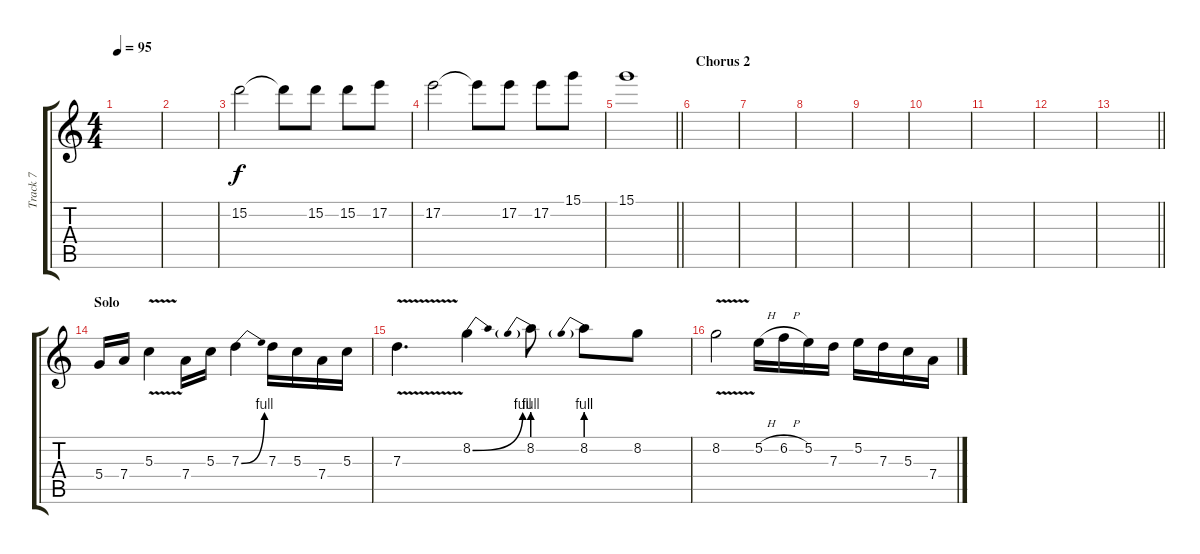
\track ("Track 7" "Track 7") {instrument distortionguitar}
\staff {score tabs}
\tuning (E4 B3 G3 D3 A2 E2) {hide}
\ts (4 4)
\tempo 95
\clef g2
\ks c
|
|
15.2.2 15.2{t}.8 15.2.8 15.2.8 17.2.8 |
17.2.2 17.2{t}.8 17.2.8 17.2.8 15.1.8 |
\barLineRight lightlight
15.1.1 |
\section ("" "Chorus 2")
|
|
|
|
|
|
|
\barLineRight lightlight
|
\section ("" "Solo")
5.4.16{volume 15 balance 8} 7.4.16 5.3{v}.4 7.4.16 5.3.16 7.3{be (bend 0 0 60 4)}.4 7.3.16 5.3.16 7.4.16 5.3.16 |
7.3{v}.4{d} 8.2{be (bend 0 0 60 4)}.4 8.2{be (prebend 0 4 60 4)}.8 8.2{be (prebend 0 4 60 4)}.8 8.2.8 |
8.2{v}.2 5.2{h}.16 6.2{h}.16 5.2.16 7.3.16 5.2.16 7.3.16 5.3.16 7.4.16
